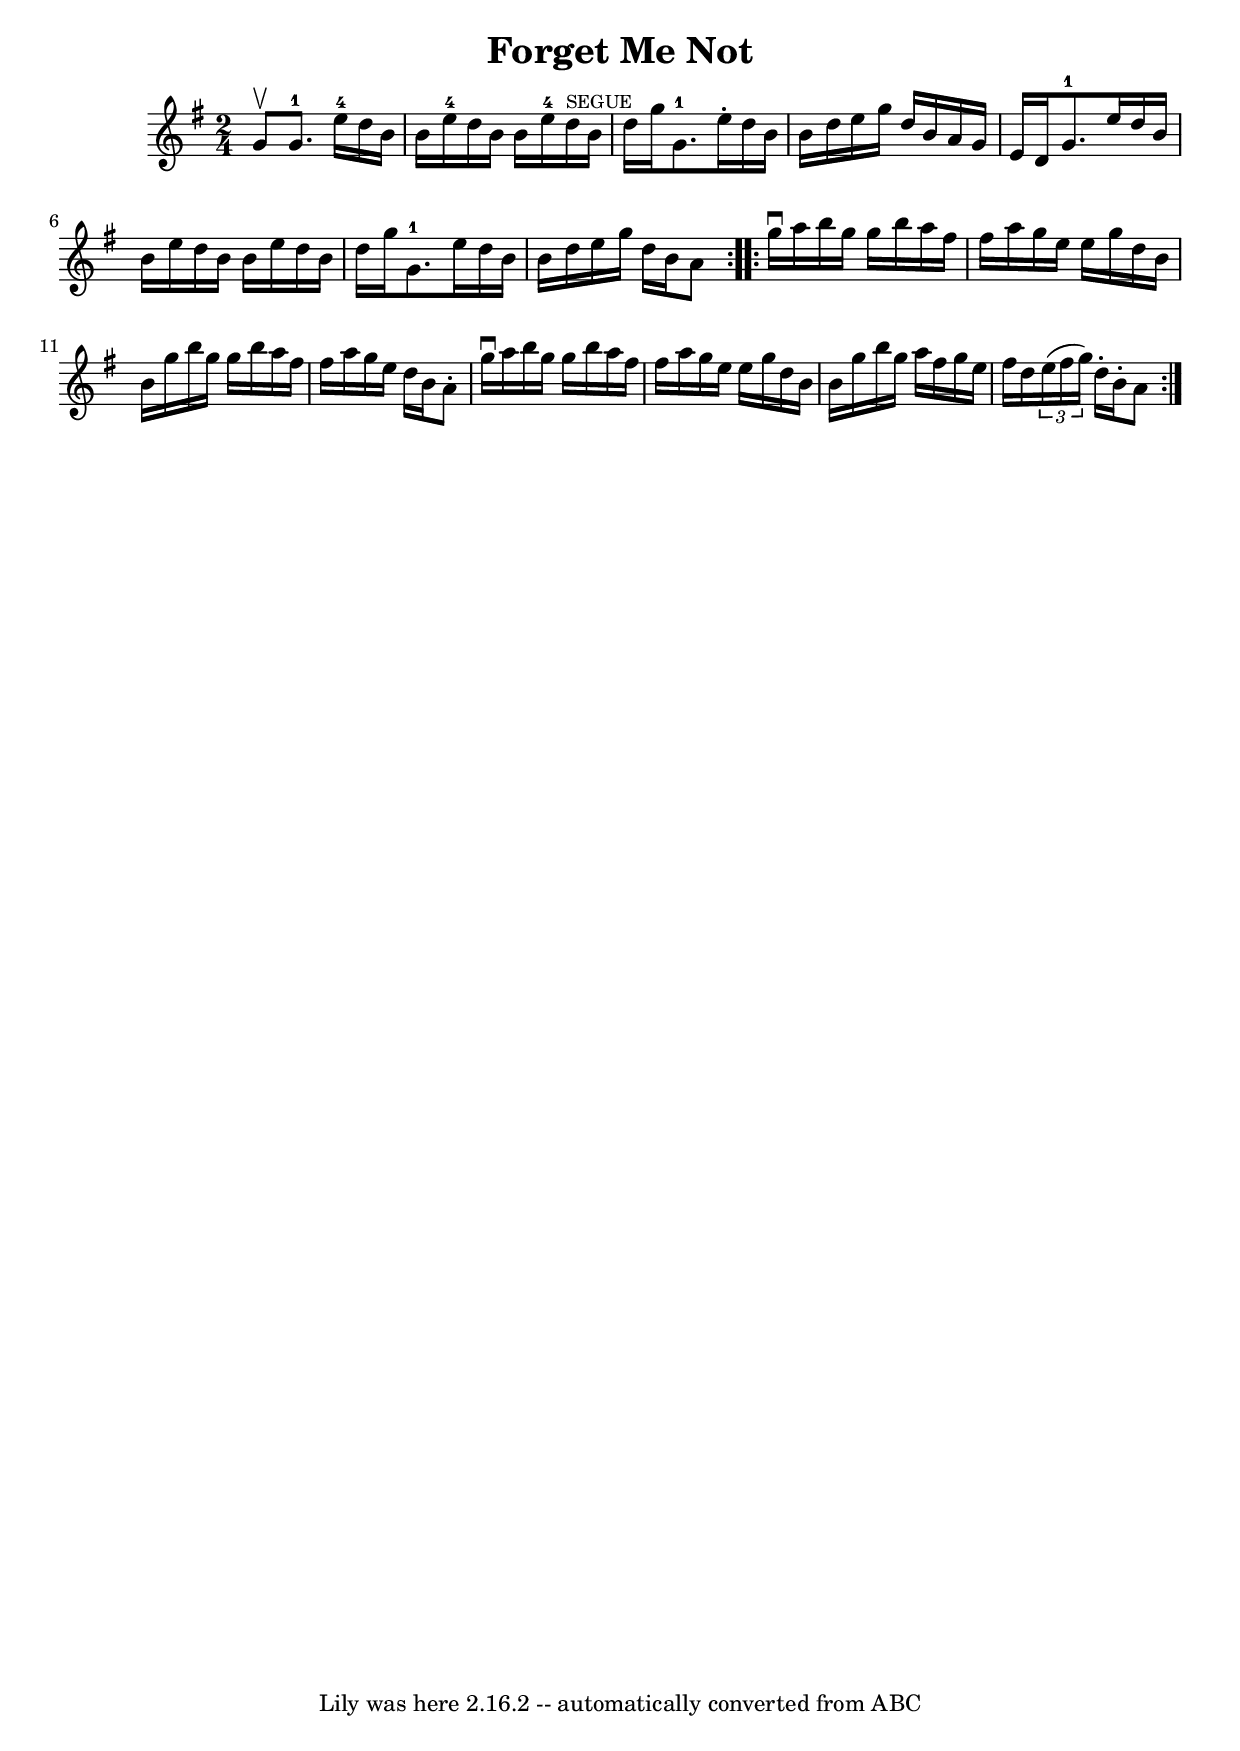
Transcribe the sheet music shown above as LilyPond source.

\version "2.16.2"
\include "Mammoth.ily"
\header {
  %% book = "Ryan's Mammoth Collection"
 crossRefNumber = "1"
 footnotes = "\\\\378"
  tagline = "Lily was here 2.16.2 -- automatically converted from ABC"
  title = "Forget Me Not"

}
voicedefault =  {



  \repeat volta 2 {

    \time 2/4 
    \key g \major g'8^\upbow  |
 g'8.-1 e''16-4 d''16 b'16 b'16 e''16-4    |
 d''16 b'16 b'16 e''16-4 d''16^\segue b'16 d''16 g''16    |
 g'8.-1 e''16-. d''16 b'16 b'16 d''16     |
 e''16 g''16 d''16 b'16 a'16 g'16 e'16 d'16     |
 g'8.-1 e''16 d''16 b'16 b'16 e''16     |
 d''16 b'16 b'16 e''16 d''16 b'16 d''16 g''16     |
 g'8.-1 e''16 d''16 b'16 b'16 d''16     |
 e''16 g''16 d''16 b'16 a'8  
  }   
  
  \repeat volta 2 { g''16^\downbow a''16   |
 b''16 g''16 g''16 b''16 a''16 fis''16 fis''16 a''16     |
 g''16 e''16 e''16 g''16 d''16 b'16 b'16 g''16     |
 b''16 g''16 g''16 b''16 a''16 fis''16 fis''16 a''16     |
 g''16 e''16 d''16 b'16 a'8-. g''16^\downbow a''16     |
 b''16 g''16 g''16 b''16 a''16 fis''16 fis''16 a''16      |
 g''16 e''16 e''16 g''16 d''16 b'16 b'16 g''16    |
 b''16 g''16 a''16 fis''16 g''16 e''16 fis''16 d''16     |
    \times 2/3 { e''16 (fis''16 g''16) 
	       } d''16-.  
 b'16-. a'8  
  }   

}

\score{
  <<

    \context Staff="default"
    {
      \voicedefault 
      
    }

  >>
  \layout {
    
  }
  \midi {
  }

}
